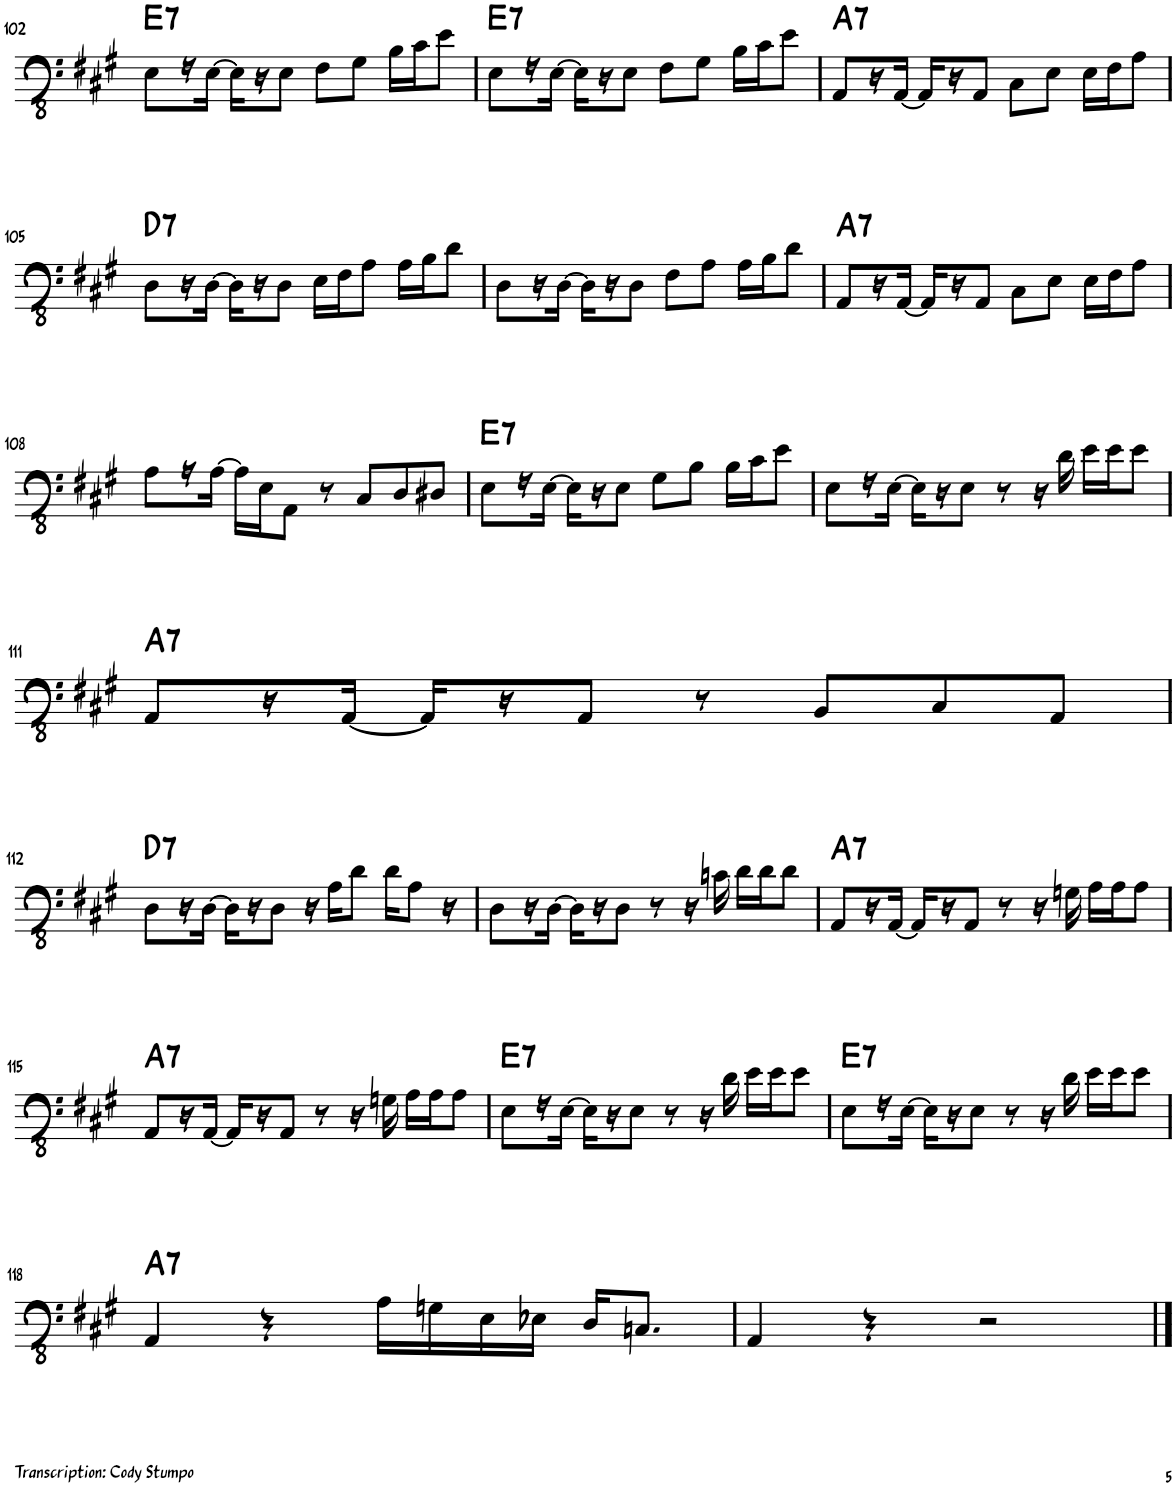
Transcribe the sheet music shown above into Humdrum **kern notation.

**kern	**harte
*part1	*part1
*staff1	*
*I"Piano	*
*I'Pno.	*
!!LO:PB:g=z
*clefFv4	*
*k[f#c#g#]	*
*M4/4	*
=102	=102
!	!LO:H:kt=7
8EE\L	E:7
16r	.
[16EE\JJ	.
16EE\LL]	.
16r	.
8EE\J	.
8FF#\L	.
8GG#\J	.
16BB\LL	.
16C#\J	.
8E\J	.
=103	=103
!	!LO:H:kt=7
8EE\L	E:7
16r	.
[16EE\JJ	.
16EE\LL]	.
16r	.
8EE\J	.
8FF#\L	.
8GG#\J	.
16BB\LL	.
16C#\J	.
8E\J	.
=104	=104
!	!LO:H:kt=7
8AAA/L	A:7
16r	.
[16AAA/JJ	.
16AAA/LL]	.
16r	.
8AAA/J	.
8CC#\L	.
8EE\J	.
16EE\LL	.
16FF#\J	.
8AA\J	.
!!LO:LB:g=z
=105	=105
!	!LO:H:kt=7
8DD\L	D:7
16r	.
[16DD\JJ	.
16DD\LL]	.
16r	.
8DD\J	.
16EE\LL	.
16FF#\J	.
8AA\J	.
16AA\LL	.
16BB\J	.
8D\J	.
=106	=106
8DD\L	.
16r	.
[16DD\JJ	.
16DD\LL]	.
16r	.
8DD\J	.
8FF#\L	.
8AA\J	.
16AA\LL	.
16BB\J	.
8D\J	.
=107	=107
!	!LO:H:kt=7
8AAA/L	A:7
16r	.
[16AAA/JJ	.
16AAA/LL]	.
16r	.
8AAA/J	.
8CC#\L	.
8EE\J	.
16EE\LL	.
16FF#\J	.
8AA\J	.
!!LO:LB:g=z
=108	=108
8AA\L	.
16r	.
[16AA\JJ	.
16AA\LL]	.
16EE\J	.
8AAA\J	.
8r	.
8CC#/L	.
8DD/	.
8DD#X/J	.
=109	=109
!	!LO:H:kt=7
8EE\L	E:7
16r	.
[16EE\JJ	.
16EE\LL]	.
16r	.
8EE\J	.
8GG#\L	.
8BB\J	.
16BB\LL	.
16C#\J	.
8E\J	.
=110	=110
8EE\L	.
16r	.
[16EE\JJ	.
16EE\LL]	.
16r	.
8EE\J	.
8r	.
16r	.
16D\	.
16E\LL	.
16E\J	.
8E\J	.
!!LO:LB:g=z
=111	=111
!	!LO:H:kt=7
8AAA/L	A:7
16r	.
[16AAA/JJ	.
16AAA/LL]	.
16r	.
8AAA/J	.
8r	.
8BBB/L	.
8CC#/	.
8AAA/J	.
!!LO:LB:g=z
=112	=112
!	!LO:H:kt=7
8DD\L	D:7
16r	.
[16DD\JJ	.
16DD\LL]	.
16r	.
8DD\J	.
16r	.
16AA\KL	.
8D\J	.
16D\KL	.
8AA\J	.
16r	.
=113	=113
8DD\L	.
16r	.
[16DD\JJ	.
16DD\LL]	.
16r	.
8DD\J	.
8r	.
16r	.
16Cn\	.
16D\LL	.
16D\J	.
8D\J	.
=114	=114
!	!LO:H:kt=7
8AAA/L	A:7
16r	.
[16AAA/JJ	.
16AAA/LL]	.
16r	.
8AAA/J	.
8r	.
16r	.
16GGn\	.
16AA\LL	.
16AA\J	.
8AA\J	.
!!LO:LB:g=z
=115	=115
!	!LO:H:kt=7
8AAA/L	A:7
16r	.
[16AAA/JJ	.
16AAA/LL]	.
16r	.
8AAA/J	.
8r	.
16r	.
16GGn\	.
16AA\LL	.
16AA\J	.
8AA\J	.
=116	=116
!	!LO:H:kt=7
8EE\L	E:7
16r	.
[16EE\JJ	.
16EE\LL]	.
16r	.
8EE\J	.
8r	.
16r	.
16D\	.
16E\LL	.
16E\J	.
8E\J	.
=117	=117
!	!LO:H:kt=7
8EE\L	E:7
16r	.
[16EE\JJ	.
16EE\LL]	.
16r	.
8EE\J	.
8r	.
16r	.
16D\	.
16E\LL	.
16E\J	.
8E\J	.
!!LO:LB:g=z
=118	=118
!	!LO:H:kt=7
4AAA/	A:7
4r	.
16AA\LL	.
16GGn\	.
16EE\	.
16EE-X\JJ	.
16DD/KL	.
8.CCn/J	.
=119	=119
4AAA/	.
4r	.
2r	.
==	==
*-	*-
